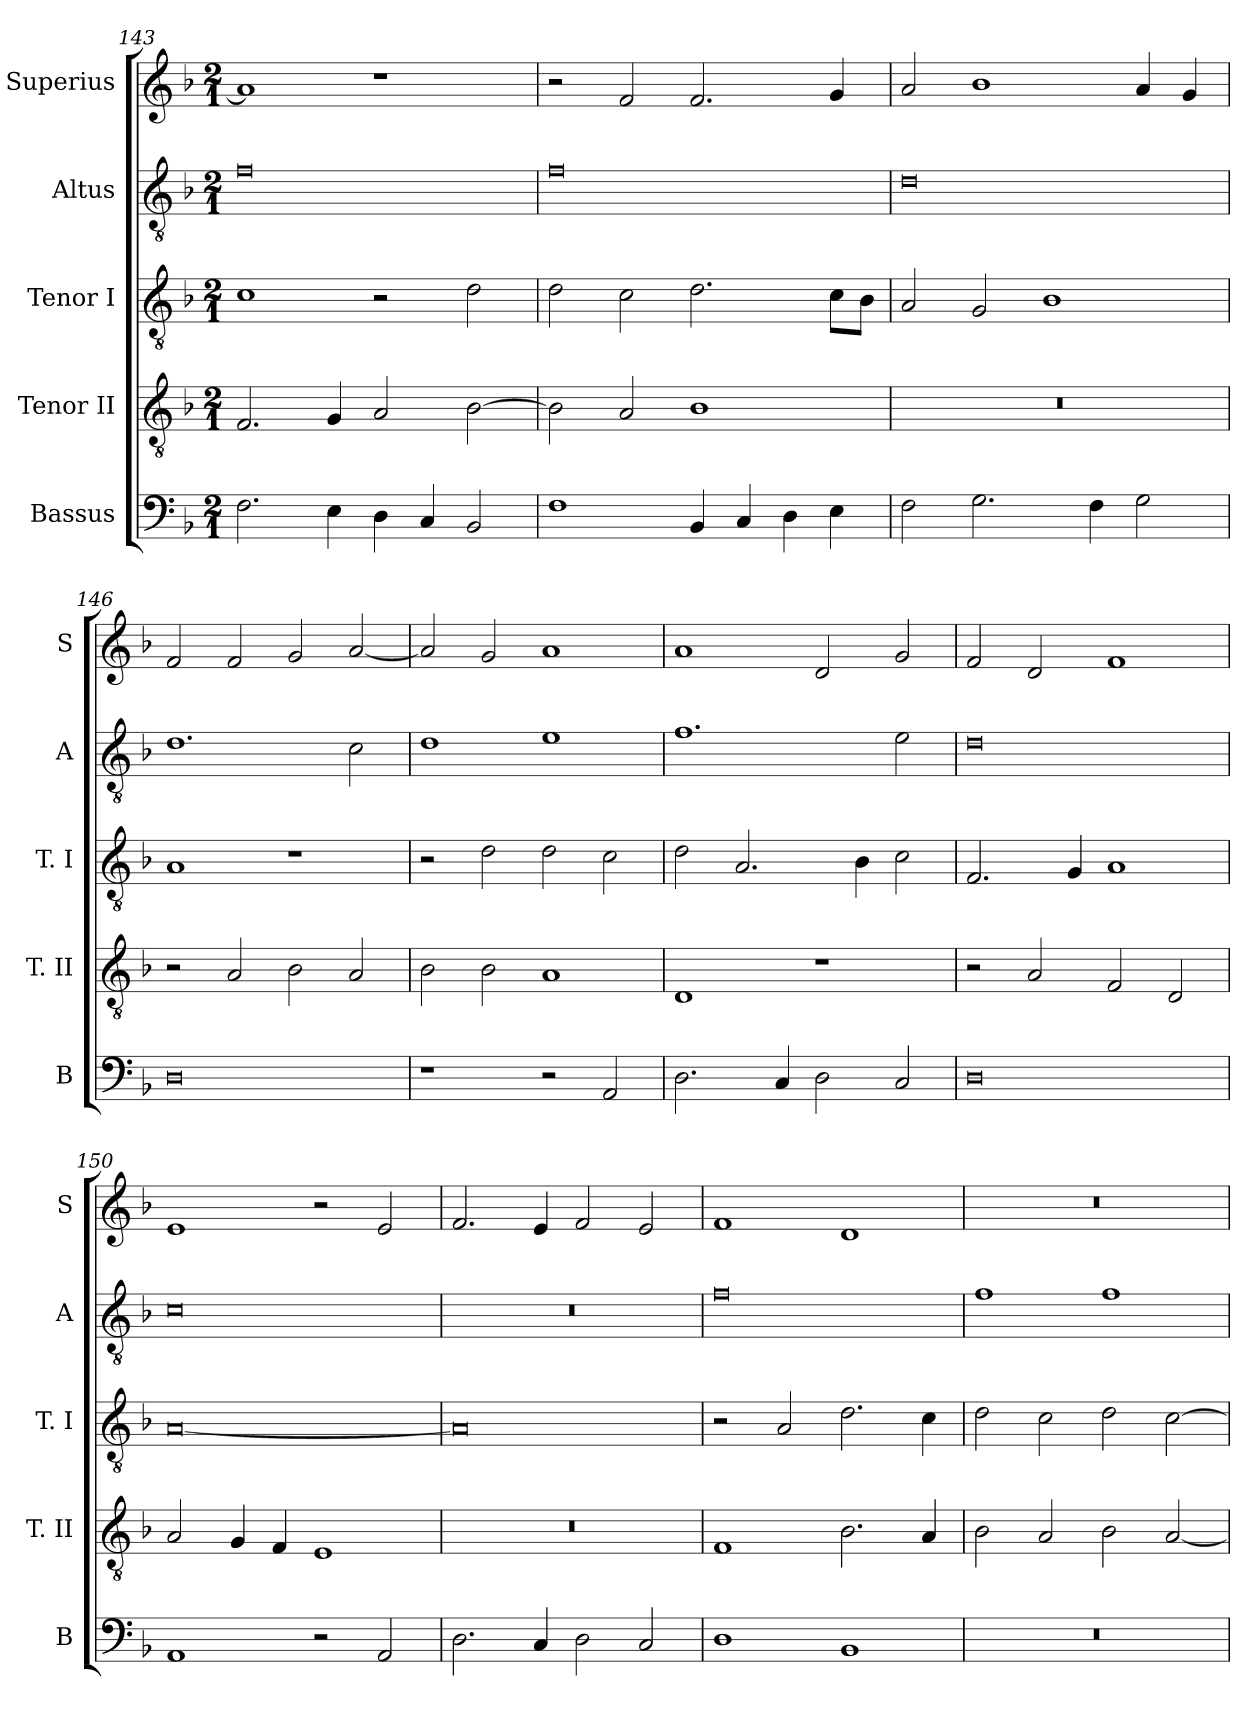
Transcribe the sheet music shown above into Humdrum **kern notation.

**kern	**kern	**kern	**kern	**kern
*part5	*part4	*part3	*part2	*part1
*staff5	*staff4	*staff3	*staff2	*staff1
*I"Bassus	*I"Tenor II	*I"Tenor I	*I"Altus	*I"Superius
*I'B	*I'T. II	*I'T. I	*I'A	*I'S
*clefF4	*clefGv2	*clefGv2	*clefGv2	*clefG2
*k[b-]	*k[b-]	*k[b-]	*k[b-]	*k[b-]
*F:	*F:	*F:	*F:	*F:
*M2/1	*M2/1	*M2/1	*M2/1	*M2/1
=143	=143	=143	=143	=143
2.F	2.F	1c	0f	1a]
4E	4G	.	.	.
4D	2A	2r	.	1r
4C	.	.	.	.
2BB-	[2B-	2d	.	.
=144	=144	=144	=144	=144
1F	2B-]	2d	0f	2r
.	2A	2c	.	2f
4BB-	1B-	2.d	.	2.f
4C	.	.	.	.
4D	.	.	.	.
4E	.	8cL	.	4g
.	.	8B-J	.	.
=145	=145	=145	=145	=145
2F	0r	2A	0d	2a
2.G	.	2G	.	1b-
.	.	1B-	.	.
4F	.	.	.	.
2G	.	.	.	4a
.	.	.	.	4g
=146	=146	=146	=146	=146
0D	2r	1A	1.d	2f
.	2A	.	.	2f
.	2B-	1r	.	2g
.	2A	.	2c	[2a
=147	=147	=147	=147	=147
1r	2B-	2r	1d	2a]
.	2B-	2d	.	2g
2r	1A	2d	1e	1a
2AA	.	2c	.	.
=148	=148	=148	=148	=148
2.D	1D	2d	1.f	1a
.	.	2.A	.	.
4C	.	.	.	.
2D	1r	.	.	2d
.	.	4B-	.	.
2C	.	2c	2e	2g
=149	=149	=149	=149	=149
0D	2r	2.F	0d	2f
.	2A	.	.	2d
.	.	4G	.	.
.	2F	1A	.	1f
.	2D	.	.	.
=150	=150	=150	=150	=150
1AA	2A	[0A	0c	1e
.	4G	.	.	.
.	4F	.	.	.
2r	1E	.	.	2r
2AA	.	.	.	2e
=151	=151	=151	=151	=151
2.D	0r	0A]	0r	2.f
4C	.	.	.	4e
2D	.	.	.	2f
2C	.	.	.	2e
=152	=152	=152	=152	=152
1D	1F	2r	0f	1f
.	.	2A	.	.
1BB-	2.B-	2.d	.	1d
.	4A	4c	.	.
=153	=153	=153	=153	=153
0r	2B-	2d	1f	0r
.	2A	2c	.	.
.	2B-	2d	1f	.
.	[2A	[2c	.	.
=	=	=	=	=
*-	*-	*-	*-	*-
